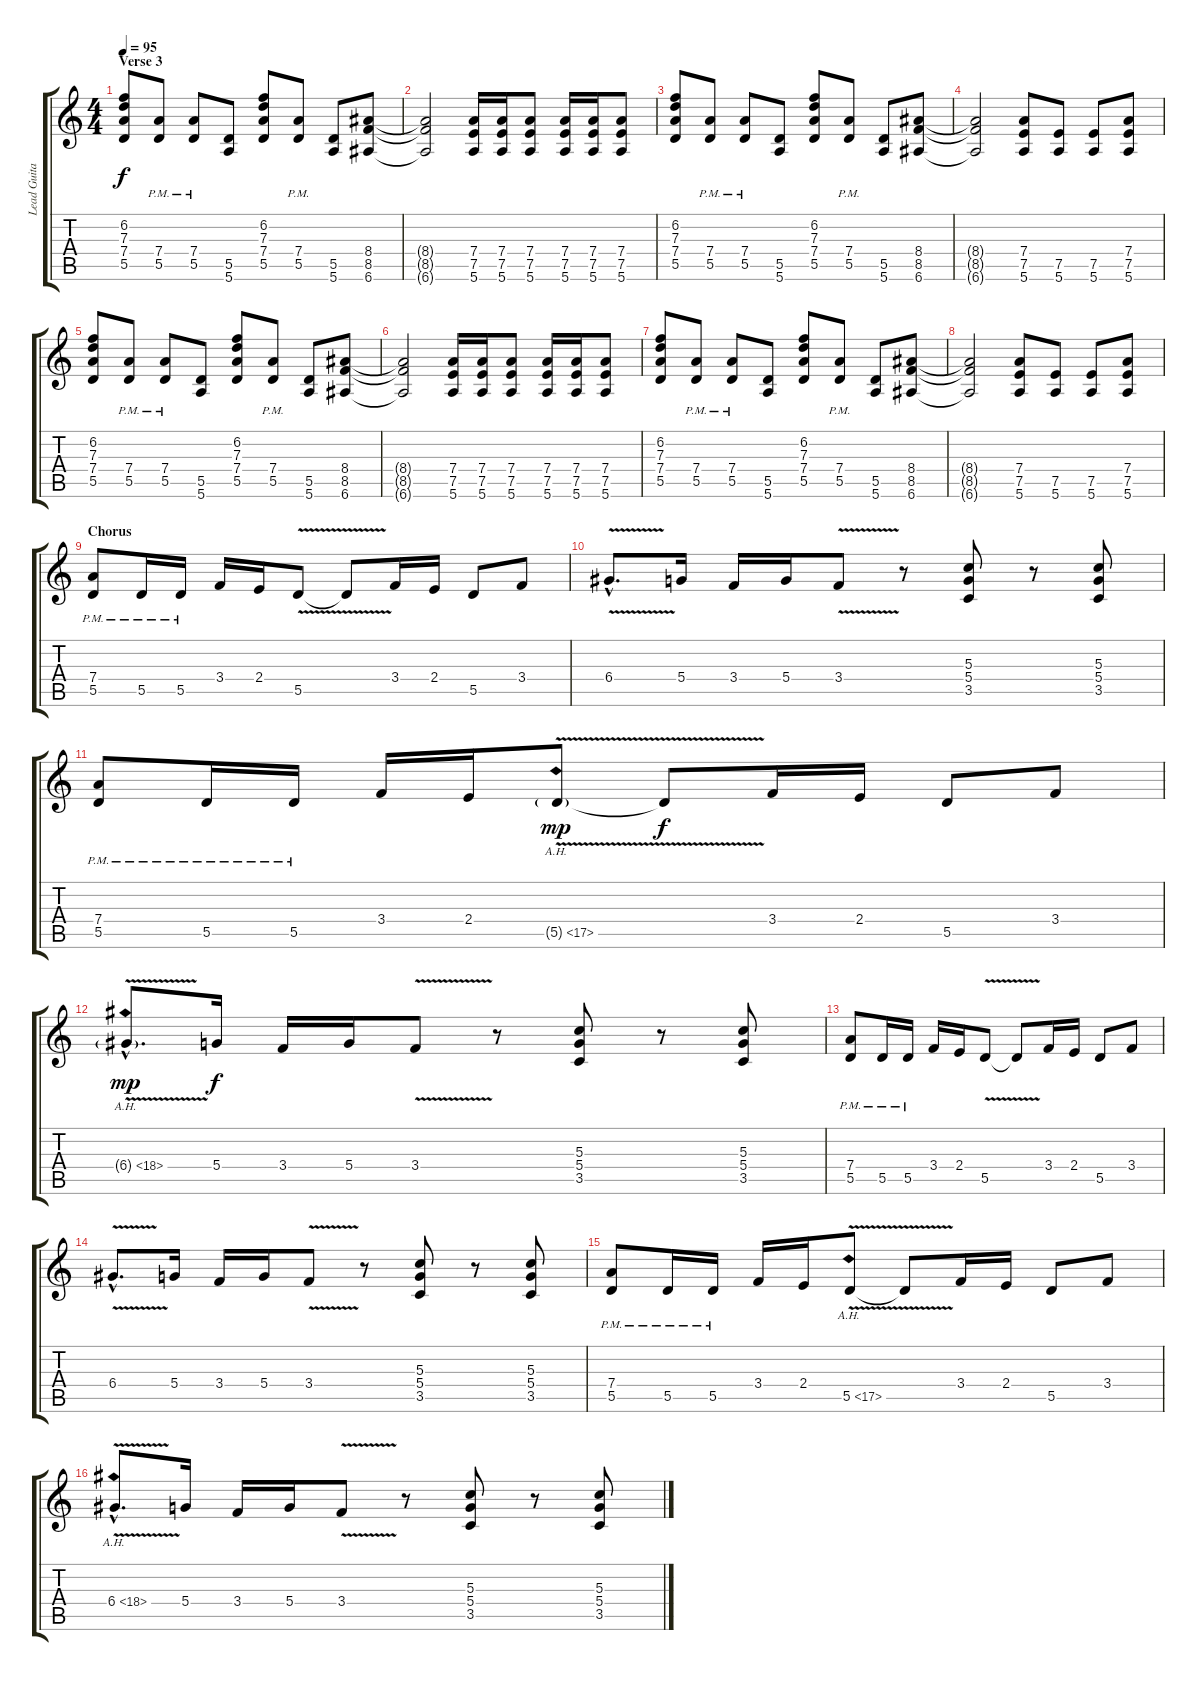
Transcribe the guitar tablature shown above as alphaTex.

\track ("Lead Guitar" "Lead Guita") {instrument distortionguitar}
\staff {score tabs}
\tuning (E4 B3 G3 D3 A2 E2) {hide}
\ts (4 4)
\section ("" "Verse 3")
\tempo 95
\clef g2
\ks c
(6.2 7.3 7.4 5.5).8{dy f volume 12} (7.4{pm} 5.5{pm}).8 (7.4{pm} 5.5{pm}).8 (5.5 5.6).8 (6.2 7.3 7.4 5.5).8 (7.4{pm} 5.5{pm}).8 (5.5 5.6).8 (8.4 8.5 6.6).8 |
(8.4{t} 8.5{t} 6.6{t}).2 (7.4 7.5 5.6).16 (7.4 7.5 5.6).16 (7.4 7.5 5.6).8 (7.4 7.5 5.6).16 (7.4 7.5 5.6).16 (7.4 7.5 5.6).8 |
(6.2 7.3 7.4 5.5).8 (7.4{pm} 5.5{pm}).8 (7.4{pm} 5.5{pm}).8 (5.5 5.6).8 (6.2 7.3 7.4 5.5).8 (7.4{pm} 5.5{pm}).8 (5.5 5.6).8 (8.4 8.5 6.6).8 |
(8.4{t} 8.5{t} 6.6{t}).2 (7.4 7.5 5.6).8 (7.5 5.6).8 (7.5 5.6).8 (7.4 7.5 5.6).8 |
(6.2 7.3 7.4 5.5).8 (7.4{pm} 5.5{pm}).8 (7.4{pm} 5.5{pm}).8 (5.5 5.6).8 (6.2 7.3 7.4 5.5).8 (7.4{pm} 5.5{pm}).8 (5.5 5.6).8 (8.4 8.5 6.6).8 |
(8.4{t} 8.5{t} 6.6{t}).2 (7.4 7.5 5.6).16 (7.4 7.5 5.6).16 (7.4 7.5 5.6).8 (7.4 7.5 5.6).16 (7.4 7.5 5.6).16 (7.4 7.5 5.6).8 |
(6.2 7.3 7.4 5.5).8 (7.4{pm} 5.5{pm}).8 (7.4{pm} 5.5{pm}).8 (5.5 5.6).8 (6.2 7.3 7.4 5.5).8 (7.4{pm} 5.5{pm}).8 (5.5 5.6).8 (8.4 8.5 6.6).8 |
(8.4{t} 8.5{t} 6.6{t}).2 (7.4 7.5 5.6).8 (7.5 5.6).8 (7.5 5.6).8 (7.4 7.5 5.6).8 |
\section ("" "Chorus")
(7.4{pm} 5.5{pm}).8{volume 16} 5.5{pm}.16 5.5{pm}.16 3.4.16 2.4.16 5.5{v}.8 5.5{t}.8 3.4.16 2.4.16 5.5.8 3.4.8 |
6.4{v hac}.8{d} 5.4.16 3.4.16 5.4.16 3.4{v}.8 r.8 (5.3 5.4 3.5).8 r.8 (5.3 5.4 3.5).8 |
(7.4{pm} 5.5{pm}).8 5.5{pm}.16 5.5{pm}.16 3.4.16 2.4.16 5.5{ah 12 v g}.8{dy mp} 5.5{t}.8{dy f} 3.4.16 2.4.16 5.5.8 3.4.8 |
6.4{ah 12 v g hac}.8{d dy mp} 5.4.16{dy f} 3.4.16 5.4.16 3.4{v}.8 r.8 (5.3 5.4 3.5).8 r.8 (5.3 5.4 3.5).8 |
(7.4{pm} 5.5{pm}).8 5.5{pm}.16 5.5{pm}.16 3.4.16 2.4.16 5.5{v}.8 5.5{t}.8 3.4.16 2.4.16 5.5.8 3.4.8 |
6.4{v hac}.8{d} 5.4.16 3.4.16 5.4.16 3.4{v}.8 r.8 (5.3 5.4 3.5).8 r.8 (5.3 5.4 3.5).8 |
(7.4{pm} 5.5{pm}).8 5.5{pm}.16 5.5{pm}.16 3.4.16 2.4.16 5.5{ah 12 v}.8 5.5{t}.8 3.4.16 2.4.16 5.5.8 3.4.8 |
6.4{ah 12 v hac}.8{d} 5.4.16 3.4.16 5.4.16 3.4{v}.8 r.8 (5.3 5.4 3.5).8 r.8 (5.3 5.4 3.5).8
